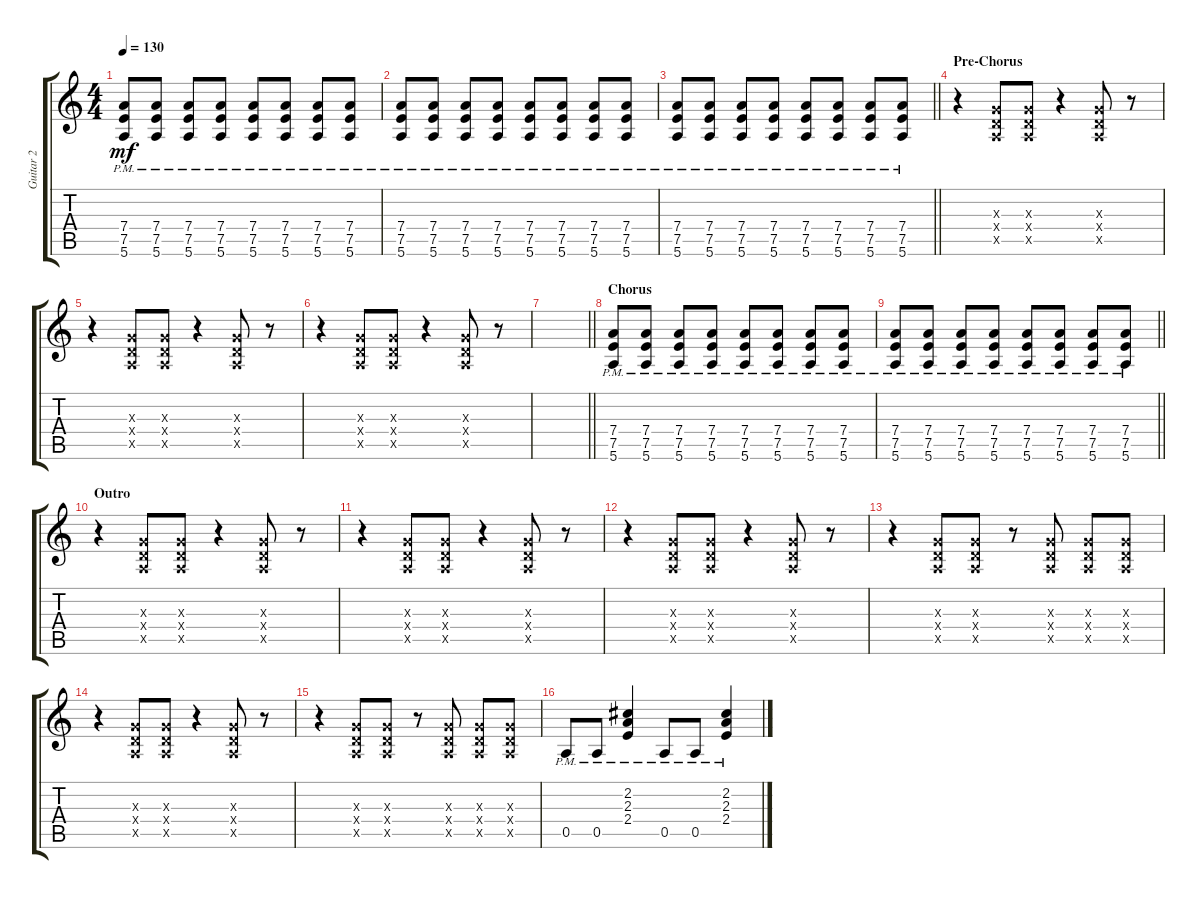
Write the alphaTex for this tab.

\track ("Guitar 2" "Guitar 2") {instrument electricguitarclean}
\staff {score tabs}
\tuning (E4 B3 G3 D3 A2 E2) {hide}
\ts (4 4)
\tempo 130
\clef g2
\ks c
(7.4{pm} 7.5{pm} 5.6{pm}).8{dy mf} (7.4{pm} 7.5{pm} 5.6{pm}).8 (7.4{pm} 7.5{pm} 5.6{pm}).8 (7.4{pm} 7.5{pm} 5.6{pm}).8 (7.4{pm} 7.5{pm} 5.6{pm}).8 (7.4{pm} 7.5{pm} 5.6{pm}).8 (7.4{pm} 7.5{pm} 5.6{pm}).8 (7.4{pm} 7.5{pm} 5.6{pm}).8 |
(7.4{pm} 7.5{pm} 5.6{pm}).8 (7.4{pm} 7.5{pm} 5.6{pm}).8 (7.4{pm} 7.5{pm} 5.6{pm}).8 (7.4{pm} 7.5{pm} 5.6{pm}).8 (7.4{pm} 7.5{pm} 5.6{pm}).8 (7.4{pm} 7.5{pm} 5.6{pm}).8 (7.4{pm} 7.5{pm} 5.6{pm}).8 (7.4{pm} 7.5{pm} 5.6{pm}).8 |
\barLineRight lightlight
(7.4{pm} 7.5{pm} 5.6{pm}).8 (7.4{pm} 7.5{pm} 5.6{pm}).8 (7.4{pm} 7.5{pm} 5.6{pm}).8 (7.4{pm} 7.5{pm} 5.6{pm}).8 (7.4{pm} 7.5{pm} 5.6{pm}).8 (7.4{pm} 7.5{pm} 5.6{pm}).8 (7.4{pm} 7.5{pm} 5.6{pm}).8 (7.4{pm} 7.5{pm} 5.6{pm}).8 |
\section ("" "Pre-Chorus")
r.4 (0.3{x} 0.4{x} 0.5{x}).8 (0.3{x} 0.4{x} 0.5{x}).8 r.4 (0.3{x} 0.4{x} 0.5{x}).8 r.8 |
r.4 (0.3{x} 0.4{x} 0.5{x}).8 (0.3{x} 0.4{x} 0.5{x}).8 r.4 (0.3{x} 0.4{x} 0.5{x}).8 r.8 |
r.4 (0.3{x} 0.4{x} 0.5{x}).8 (0.3{x} 0.4{x} 0.5{x}).8 r.4 (0.3{x} 0.4{x} 0.5{x}).8 r.8 |
\barLineRight lightlight
|
\section ("" "Chorus")
(7.4{pm} 7.5{pm} 5.6{pm}).8 (7.4{pm} 7.5{pm} 5.6{pm}).8 (7.4{pm} 7.5{pm} 5.6{pm}).8 (7.4{pm} 7.5{pm} 5.6{pm}).8 (7.4{pm} 7.5{pm} 5.6{pm}).8 (7.4{pm} 7.5{pm} 5.6{pm}).8 (7.4{pm} 7.5{pm} 5.6{pm}).8 (7.4{pm} 7.5{pm} 5.6{pm}).8 |
\barLineRight lightlight
(7.4{pm} 7.5{pm} 5.6{pm}).8 (7.4{pm} 7.5{pm} 5.6{pm}).8 (7.4{pm} 7.5{pm} 5.6{pm}).8 (7.4{pm} 7.5{pm} 5.6{pm}).8 (7.4{pm} 7.5{pm} 5.6{pm}).8 (7.4{pm} 7.5{pm} 5.6{pm}).8 (7.4{pm} 7.5{pm} 5.6{pm}).8 (7.4{pm} 7.5{pm} 5.6{pm}).8 |
\section ("" "Outro")
r.4 (0.3{x} 0.4{x} 0.5{x}).8 (0.3{x} 0.4{x} 0.5{x}).8 r.4 (0.3{x} 0.4{x} 0.5{x}).8 r.8 |
r.4 (0.3{x} 0.4{x} 0.5{x}).8 (0.3{x} 0.4{x} 0.5{x}).8 r.4 (0.3{x} 0.4{x} 0.5{x}).8 r.8 |
r.4 (0.3{x} 0.4{x} 0.5{x}).8 (0.3{x} 0.4{x} 0.5{x}).8 r.4 (0.3{x} 0.4{x} 0.5{x}).8 r.8 |
r.4 (0.3{x} 0.4{x} 0.5{x}).8 (0.3{x} 0.4{x} 0.5{x}).8 r.8 (0.3{x} 0.4{x} 0.5{x}).8 (0.3{x} 0.4{x} 0.5{x}).8 (0.3{x} 0.4{x} 0.5{x}).8 |
r.4 (0.3{x} 0.4{x} 0.5{x}).8 (0.3{x} 0.4{x} 0.5{x}).8 r.4 (0.3{x} 0.4{x} 0.5{x}).8 r.8 |
r.4 (0.3{x} 0.4{x} 0.5{x}).8 (0.3{x} 0.4{x} 0.5{x}).8 r.8 (0.3{x} 0.4{x} 0.5{x}).8 (0.3{x} 0.4{x} 0.5{x}).8 (0.3{x} 0.4{x} 0.5{x}).8 |
0.5{pm}.8 0.5{pm}.8 (2.2{pm} 2.3{pm} 2.4{pm}).4 0.5{pm}.8 0.5{pm}.8 (2.2{pm} 2.3{pm} 2.4{pm}).4
